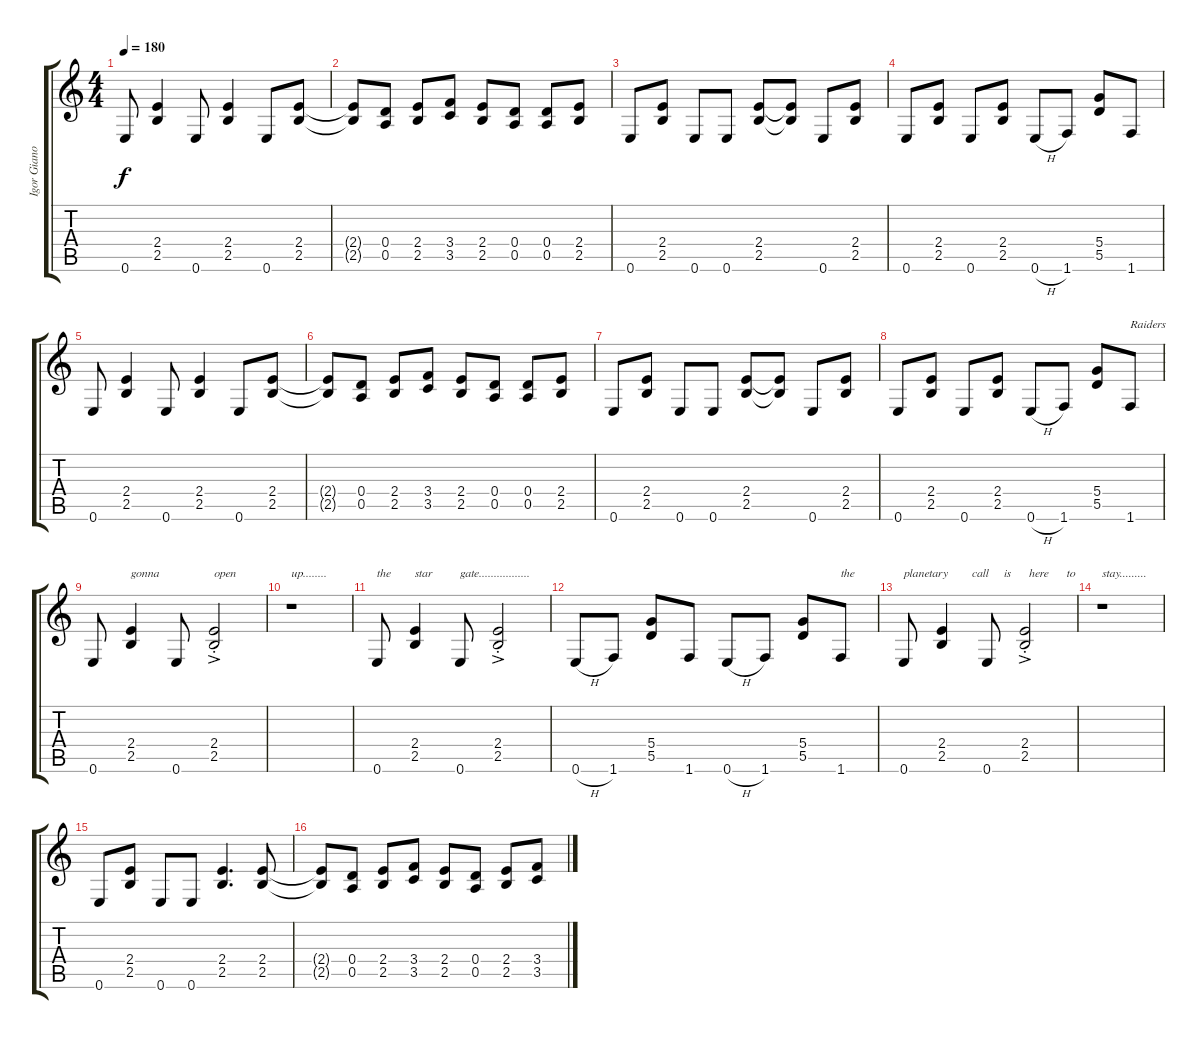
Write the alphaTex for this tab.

\track ("Igor Gianola" "Igor Giano") {instrument distortionguitar}
\staff {score tabs}
\tuning (E4 B3 G3 D3 A2 E2) {hide}
\ts (4 4)
\tempo 180
\clef g2
\ks c
0.6.8{dy f} (2.4 2.5).4 0.6.8 (2.4 2.5).4 0.6.8 (2.4 2.5).8 |
(2.4{t} 2.5{t}).8 (0.4 0.5).8 (2.4 2.5).8 (3.4 3.5).8 (2.4 2.5).8 (0.4 0.5).8 (0.4 0.5).8 (2.4 2.5).8 |
0.6.8 (2.4 2.5).8 0.6.8 0.6.8 (2.4 2.5).8 (2.4{t} 2.5{t}).8 0.6.8 (2.4 2.5).8 |
0.6.8 (2.4 2.5).8 0.6.8 (2.4 2.5).8 0.6{h}.8 1.6.8 (5.4 5.5).8 1.6.8 |
0.6.8 (2.4 2.5).4 0.6.8 (2.4 2.5).4 0.6.8 (2.4 2.5).8 |
(2.4{t} 2.5{t}).8 (0.4 0.5).8 (2.4 2.5).8 (3.4 3.5).8 (2.4 2.5).8 (0.4 0.5).8 (0.4 0.5).8 (2.4 2.5).8 |
0.6.8 (2.4 2.5).8 0.6.8 0.6.8 (2.4 2.5).8 (2.4{t} 2.5{t}).8 0.6.8 (2.4 2.5).8 |
0.6.8 (2.4 2.5).8 0.6.8 (2.4 2.5).8 0.6{h}.8 1.6.8 (5.4 5.5).8 1.6.8{txt "Raiders"} |
0.6.8 (2.4 2.5).4{txt "gonna"} 0.6.8 (2.4{ac st} 2.5{ac st}).2{txt "open"} |
r.1{txt "up........"} |
0.6.8{txt "the"} (2.4 2.5).4{txt "star"} 0.6.8{txt "gate................."} (2.4{ac st} 2.5{ac st}).2 |
0.6{h}.8 1.6.8 (5.4 5.5).8 1.6.8 0.6{h}.8 1.6.8 (5.4 5.5).8 1.6.8{txt "the"} |
0.6.8{txt "planetary        call     is      here      to  "} (2.4 2.5).4 0.6.8 (2.4{ac st} 2.5{ac st}).2 |
r.1{txt "stay........."} |
0.6.8 (2.4 2.5).8 0.6.8 0.6.8 (2.4 2.5).4{d} (2.4 2.5).8 |
(2.4{t} 2.5{t}).8 (0.4 0.5).8 (2.4 2.5).8 (3.4 3.5).8 (2.4 2.5).8 (0.4 0.5).8 (2.4 2.5).8 (3.4 3.5).8
